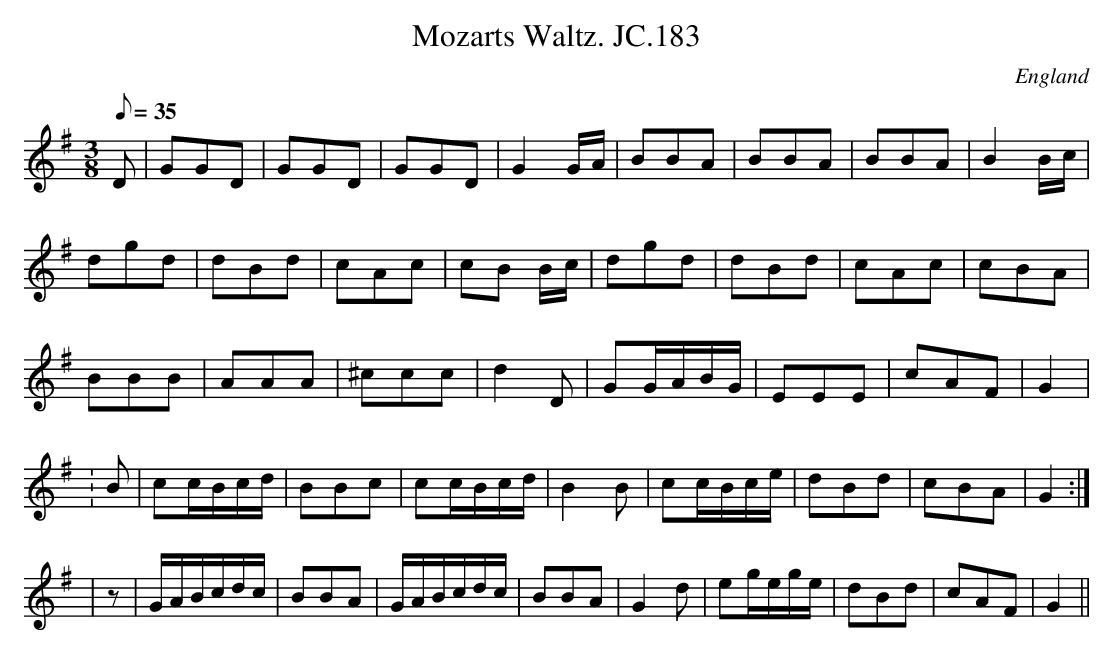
X:1
T:Mozarts Waltz. JC.183
M:3/8
L:1/8
Q:35
O:England
K:G
D|GGD|GGD|GGD|G2G/A/|BBA|BBA|BBA|B2B/c/|!
dgd|dBd|cAc|cB B/c/|dgd|dBd|cAc|cBA|!
BBB|AAA|^ccc|d2D|GG/A/B/G/|EEE|cAF|G2|!
:B|cc/B/c/d/|BBc|cc/B/c/d/|B2B|cc/B/c/e/|dBd|cBA|G2:|!
|z|G/A/B/c/d/c/|BBA|G/A/B/c/d/c/|BBA|G2d|eg/e/g/e/|dBd|cAF|G2||
